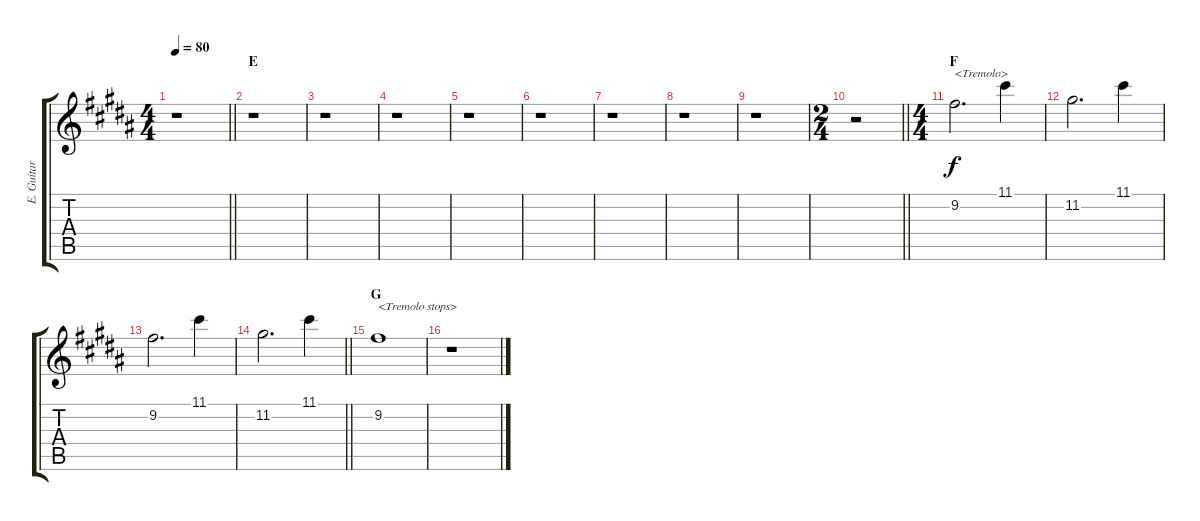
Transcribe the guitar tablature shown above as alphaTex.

\track ("E. Guitar I" "E. Guitar ") {instrument electricguitarclean}
\staff {score tabs}
\tuning (D4 A3 F3 C3 G2 D2) {hide}
\ts (4 4)
\tempo 80
\clef g2
\barLineRight lightlight
\ks b
r.1{dy f} |
\section ("" "E")
r.1 |
r.1 |
r.1 |
r.1 |
r.1 |
r.1 |
r.1 |
r.1 |
\ts (2 4)
\barLineRight lightlight
r.2 |
\ts (4 4)
\section ("" "F")
9.2.2{d txt "<Tremolo>"} 11.1.4 |
11.2.2{d} 11.1.4 |
9.2.2{d} 11.1.4 |
\barLineRight lightlight
11.2.2{d} 11.1.4 |
\section ("" "G")
9.2.1{txt "<Tremolo stops>"} |
r.1
